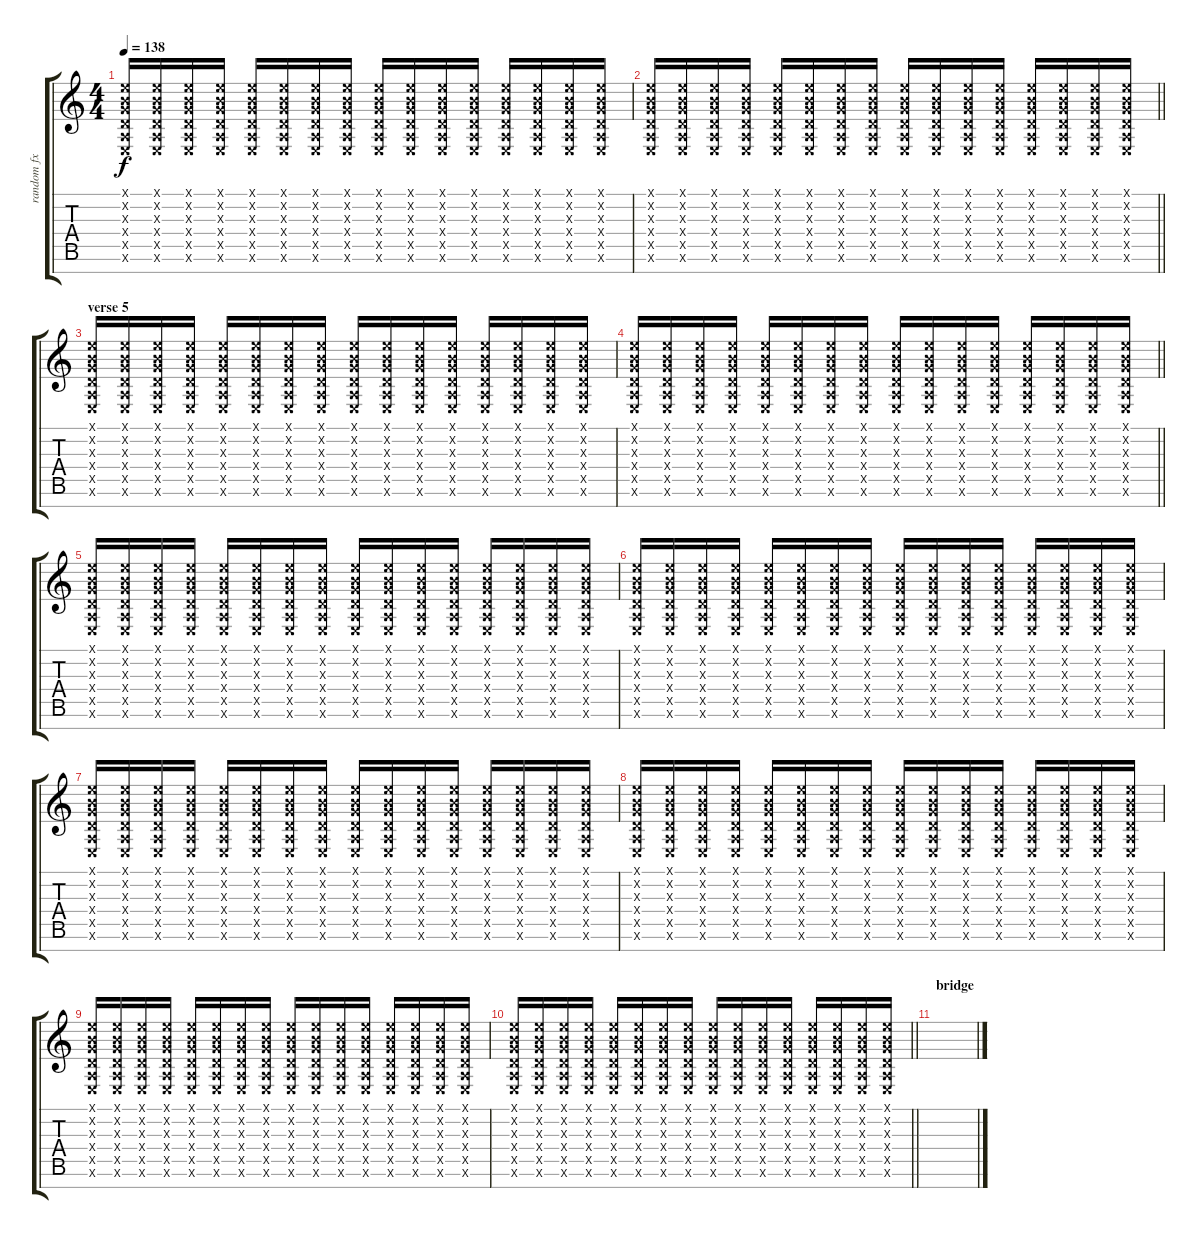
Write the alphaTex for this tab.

\track ("random fx" "random fx") {instrument acousticguitarsteel}
\staff {score tabs}
\tuning (E4 B3 G3 D3 A2 E2 B1) {hide}
\ts (4 4)
\tempo 138
\clef g2
\ks c
(0.1{x} 0.2{x} 0.3{x} 0.4{x} 0.5{x} 0.6{x}).16{dy f} (0.1{x} 0.2{x} 0.3{x} 0.4{x} 0.5{x} 0.6{x}).16 (0.1{x} 0.2{x} 0.3{x} 0.4{x} 0.5{x} 0.6{x}).16 (0.1{x} 0.2{x} 0.3{x} 0.4{x} 0.5{x} 0.6{x}).16 (0.1{x} 0.2{x} 0.3{x} 0.4{x} 0.5{x} 0.6{x}).16 (0.1{x} 0.2{x} 0.3{x} 0.4{x} 0.5{x} 0.6{x}).16 (0.1{x} 0.2{x} 0.3{x} 0.4{x} 0.5{x} 0.6{x}).16 (0.1{x} 0.2{x} 0.3{x} 0.4{x} 0.5{x} 0.6{x}).16 (0.1{x} 0.2{x} 0.3{x} 0.4{x} 0.5{x} 0.6{x}).16 (0.1{x} 0.2{x} 0.3{x} 0.4{x} 0.5{x} 0.6{x}).16 (0.1{x} 0.2{x} 0.3{x} 0.4{x} 0.5{x} 0.6{x}).16 (0.1{x} 0.2{x} 0.3{x} 0.4{x} 0.5{x} 0.6{x}).16 (0.1{x} 0.2{x} 0.3{x} 0.4{x} 0.5{x} 0.6{x}).16 (0.1{x} 0.2{x} 0.3{x} 0.4{x} 0.5{x} 0.6{x}).16 (0.1{x} 0.2{x} 0.3{x} 0.4{x} 0.5{x} 0.6{x}).16 (0.1{x} 0.2{x} 0.3{x} 0.4{x} 0.5{x} 0.6{x}).16 |
\barLineRight lightlight
(0.1{x} 0.2{x} 0.3{x} 0.4{x} 0.5{x} 0.6{x}).16 (0.1{x} 0.2{x} 0.3{x} 0.4{x} 0.5{x} 0.6{x}).16 (0.1{x} 0.2{x} 0.3{x} 0.4{x} 0.5{x} 0.6{x}).16 (0.1{x} 0.2{x} 0.3{x} 0.4{x} 0.5{x} 0.6{x}).16 (0.1{x} 0.2{x} 0.3{x} 0.4{x} 0.5{x} 0.6{x}).16 (0.1{x} 0.2{x} 0.3{x} 0.4{x} 0.5{x} 0.6{x}).16 (0.1{x} 0.2{x} 0.3{x} 0.4{x} 0.5{x} 0.6{x}).16 (0.1{x} 0.2{x} 0.3{x} 0.4{x} 0.5{x} 0.6{x}).16 (0.1{x} 0.2{x} 0.3{x} 0.4{x} 0.5{x} 0.6{x}).16 (0.1{x} 0.2{x} 0.3{x} 0.4{x} 0.5{x} 0.6{x}).16 (0.1{x} 0.2{x} 0.3{x} 0.4{x} 0.5{x} 0.6{x}).16 (0.1{x} 0.2{x} 0.3{x} 0.4{x} 0.5{x} 0.6{x}).16 (0.1{x} 0.2{x} 0.3{x} 0.4{x} 0.5{x} 0.6{x}).16 (0.1{x} 0.2{x} 0.3{x} 0.4{x} 0.5{x} 0.6{x}).16 (0.1{x} 0.2{x} 0.3{x} 0.4{x} 0.5{x} 0.6{x}).16 (0.1{x} 0.2{x} 0.3{x} 0.4{x} 0.5{x} 0.6{x}).16 |
\section ("" "verse 5")
(0.1{x} 0.2{x} 0.3{x} 0.4{x} 0.5{x} 0.6{x}).16 (0.1{x} 0.2{x} 0.3{x} 0.4{x} 0.5{x} 0.6{x}).16 (0.1{x} 0.2{x} 0.3{x} 0.4{x} 0.5{x} 0.6{x}).16 (0.1{x} 0.2{x} 0.3{x} 0.4{x} 0.5{x} 0.6{x}).16 (0.1{x} 0.2{x} 0.3{x} 0.4{x} 0.5{x} 0.6{x}).16 (0.1{x} 0.2{x} 0.3{x} 0.4{x} 0.5{x} 0.6{x}).16 (0.1{x} 0.2{x} 0.3{x} 0.4{x} 0.5{x} 0.6{x}).16 (0.1{x} 0.2{x} 0.3{x} 0.4{x} 0.5{x} 0.6{x}).16 (0.1{x} 0.2{x} 0.3{x} 0.4{x} 0.5{x} 0.6{x}).16 (0.1{x} 0.2{x} 0.3{x} 0.4{x} 0.5{x} 0.6{x}).16 (0.1{x} 0.2{x} 0.3{x} 0.4{x} 0.5{x} 0.6{x}).16 (0.1{x} 0.2{x} 0.3{x} 0.4{x} 0.5{x} 0.6{x}).16 (0.1{x} 0.2{x} 0.3{x} 0.4{x} 0.5{x} 0.6{x}).16 (0.1{x} 0.2{x} 0.3{x} 0.4{x} 0.5{x} 0.6{x}).16 (0.1{x} 0.2{x} 0.3{x} 0.4{x} 0.5{x} 0.6{x}).16 (0.1{x} 0.2{x} 0.3{x} 0.4{x} 0.5{x} 0.6{x}).16 |
\barLineRight lightlight
(0.1{x} 0.2{x} 0.3{x} 0.4{x} 0.5{x} 0.6{x}).16 (0.1{x} 0.2{x} 0.3{x} 0.4{x} 0.5{x} 0.6{x}).16 (0.1{x} 0.2{x} 0.3{x} 0.4{x} 0.5{x} 0.6{x}).16 (0.1{x} 0.2{x} 0.3{x} 0.4{x} 0.5{x} 0.6{x}).16 (0.1{x} 0.2{x} 0.3{x} 0.4{x} 0.5{x} 0.6{x}).16 (0.1{x} 0.2{x} 0.3{x} 0.4{x} 0.5{x} 0.6{x}).16 (0.1{x} 0.2{x} 0.3{x} 0.4{x} 0.5{x} 0.6{x}).16 (0.1{x} 0.2{x} 0.3{x} 0.4{x} 0.5{x} 0.6{x}).16 (0.1{x} 0.2{x} 0.3{x} 0.4{x} 0.5{x} 0.6{x}).16 (0.1{x} 0.2{x} 0.3{x} 0.4{x} 0.5{x} 0.6{x}).16 (0.1{x} 0.2{x} 0.3{x} 0.4{x} 0.5{x} 0.6{x}).16 (0.1{x} 0.2{x} 0.3{x} 0.4{x} 0.5{x} 0.6{x}).16 (0.1{x} 0.2{x} 0.3{x} 0.4{x} 0.5{x} 0.6{x}).16 (0.1{x} 0.2{x} 0.3{x} 0.4{x} 0.5{x} 0.6{x}).16 (0.1{x} 0.2{x} 0.3{x} 0.4{x} 0.5{x} 0.6{x}).16 (0.1{x} 0.2{x} 0.3{x} 0.4{x} 0.5{x} 0.6{x}).16 |
(0.1{x} 0.2{x} 0.3{x} 0.4{x} 0.5{x} 0.6{x}).16 (0.1{x} 0.2{x} 0.3{x} 0.4{x} 0.5{x} 0.6{x}).16 (0.1{x} 0.2{x} 0.3{x} 0.4{x} 0.5{x} 0.6{x}).16 (0.1{x} 0.2{x} 0.3{x} 0.4{x} 0.5{x} 0.6{x}).16 (0.1{x} 0.2{x} 0.3{x} 0.4{x} 0.5{x} 0.6{x}).16 (0.1{x} 0.2{x} 0.3{x} 0.4{x} 0.5{x} 0.6{x}).16 (0.1{x} 0.2{x} 0.3{x} 0.4{x} 0.5{x} 0.6{x}).16 (0.1{x} 0.2{x} 0.3{x} 0.4{x} 0.5{x} 0.6{x}).16 (0.1{x} 0.2{x} 0.3{x} 0.4{x} 0.5{x} 0.6{x}).16 (0.1{x} 0.2{x} 0.3{x} 0.4{x} 0.5{x} 0.6{x}).16 (0.1{x} 0.2{x} 0.3{x} 0.4{x} 0.5{x} 0.6{x}).16 (0.1{x} 0.2{x} 0.3{x} 0.4{x} 0.5{x} 0.6{x}).16 (0.1{x} 0.2{x} 0.3{x} 0.4{x} 0.5{x} 0.6{x}).16 (0.1{x} 0.2{x} 0.3{x} 0.4{x} 0.5{x} 0.6{x}).16 (0.1{x} 0.2{x} 0.3{x} 0.4{x} 0.5{x} 0.6{x}).16 (0.1{x} 0.2{x} 0.3{x} 0.4{x} 0.5{x} 0.6{x}).16 |
(0.1{x} 0.2{x} 0.3{x} 0.4{x} 0.5{x} 0.6{x}).16 (0.1{x} 0.2{x} 0.3{x} 0.4{x} 0.5{x} 0.6{x}).16 (0.1{x} 0.2{x} 0.3{x} 0.4{x} 0.5{x} 0.6{x}).16 (0.1{x} 0.2{x} 0.3{x} 0.4{x} 0.5{x} 0.6{x}).16 (0.1{x} 0.2{x} 0.3{x} 0.4{x} 0.5{x} 0.6{x}).16 (0.1{x} 0.2{x} 0.3{x} 0.4{x} 0.5{x} 0.6{x}).16 (0.1{x} 0.2{x} 0.3{x} 0.4{x} 0.5{x} 0.6{x}).16 (0.1{x} 0.2{x} 0.3{x} 0.4{x} 0.5{x} 0.6{x}).16 (0.1{x} 0.2{x} 0.3{x} 0.4{x} 0.5{x} 0.6{x}).16 (0.1{x} 0.2{x} 0.3{x} 0.4{x} 0.5{x} 0.6{x}).16 (0.1{x} 0.2{x} 0.3{x} 0.4{x} 0.5{x} 0.6{x}).16 (0.1{x} 0.2{x} 0.3{x} 0.4{x} 0.5{x} 0.6{x}).16 (0.1{x} 0.2{x} 0.3{x} 0.4{x} 0.5{x} 0.6{x}).16 (0.1{x} 0.2{x} 0.3{x} 0.4{x} 0.5{x} 0.6{x}).16 (0.1{x} 0.2{x} 0.3{x} 0.4{x} 0.5{x} 0.6{x}).16 (0.1{x} 0.2{x} 0.3{x} 0.4{x} 0.5{x} 0.6{x}).16 |
(0.1{x} 0.2{x} 0.3{x} 0.4{x} 0.5{x} 0.6{x}).16 (0.1{x} 0.2{x} 0.3{x} 0.4{x} 0.5{x} 0.6{x}).16 (0.1{x} 0.2{x} 0.3{x} 0.4{x} 0.5{x} 0.6{x}).16 (0.1{x} 0.2{x} 0.3{x} 0.4{x} 0.5{x} 0.6{x}).16 (0.1{x} 0.2{x} 0.3{x} 0.4{x} 0.5{x} 0.6{x}).16 (0.1{x} 0.2{x} 0.3{x} 0.4{x} 0.5{x} 0.6{x}).16 (0.1{x} 0.2{x} 0.3{x} 0.4{x} 0.5{x} 0.6{x}).16 (0.1{x} 0.2{x} 0.3{x} 0.4{x} 0.5{x} 0.6{x}).16 (0.1{x} 0.2{x} 0.3{x} 0.4{x} 0.5{x} 0.6{x}).16 (0.1{x} 0.2{x} 0.3{x} 0.4{x} 0.5{x} 0.6{x}).16 (0.1{x} 0.2{x} 0.3{x} 0.4{x} 0.5{x} 0.6{x}).16 (0.1{x} 0.2{x} 0.3{x} 0.4{x} 0.5{x} 0.6{x}).16 (0.1{x} 0.2{x} 0.3{x} 0.4{x} 0.5{x} 0.6{x}).16 (0.1{x} 0.2{x} 0.3{x} 0.4{x} 0.5{x} 0.6{x}).16 (0.1{x} 0.2{x} 0.3{x} 0.4{x} 0.5{x} 0.6{x}).16 (0.1{x} 0.2{x} 0.3{x} 0.4{x} 0.5{x} 0.6{x}).16 |
(0.1{x} 0.2{x} 0.3{x} 0.4{x} 0.5{x} 0.6{x}).16 (0.1{x} 0.2{x} 0.3{x} 0.4{x} 0.5{x} 0.6{x}).16 (0.1{x} 0.2{x} 0.3{x} 0.4{x} 0.5{x} 0.6{x}).16 (0.1{x} 0.2{x} 0.3{x} 0.4{x} 0.5{x} 0.6{x}).16 (0.1{x} 0.2{x} 0.3{x} 0.4{x} 0.5{x} 0.6{x}).16 (0.1{x} 0.2{x} 0.3{x} 0.4{x} 0.5{x} 0.6{x}).16 (0.1{x} 0.2{x} 0.3{x} 0.4{x} 0.5{x} 0.6{x}).16 (0.1{x} 0.2{x} 0.3{x} 0.4{x} 0.5{x} 0.6{x}).16 (0.1{x} 0.2{x} 0.3{x} 0.4{x} 0.5{x} 0.6{x}).16 (0.1{x} 0.2{x} 0.3{x} 0.4{x} 0.5{x} 0.6{x}).16 (0.1{x} 0.2{x} 0.3{x} 0.4{x} 0.5{x} 0.6{x}).16 (0.1{x} 0.2{x} 0.3{x} 0.4{x} 0.5{x} 0.6{x}).16 (0.1{x} 0.2{x} 0.3{x} 0.4{x} 0.5{x} 0.6{x}).16 (0.1{x} 0.2{x} 0.3{x} 0.4{x} 0.5{x} 0.6{x}).16 (0.1{x} 0.2{x} 0.3{x} 0.4{x} 0.5{x} 0.6{x}).16 (0.1{x} 0.2{x} 0.3{x} 0.4{x} 0.5{x} 0.6{x}).16 |
(0.1{x} 0.2{x} 0.3{x} 0.4{x} 0.5{x} 0.6{x}).16 (0.1{x} 0.2{x} 0.3{x} 0.4{x} 0.5{x} 0.6{x}).16 (0.1{x} 0.2{x} 0.3{x} 0.4{x} 0.5{x} 0.6{x}).16 (0.1{x} 0.2{x} 0.3{x} 0.4{x} 0.5{x} 0.6{x}).16 (0.1{x} 0.2{x} 0.3{x} 0.4{x} 0.5{x} 0.6{x}).16 (0.1{x} 0.2{x} 0.3{x} 0.4{x} 0.5{x} 0.6{x}).16 (0.1{x} 0.2{x} 0.3{x} 0.4{x} 0.5{x} 0.6{x}).16 (0.1{x} 0.2{x} 0.3{x} 0.4{x} 0.5{x} 0.6{x}).16 (0.1{x} 0.2{x} 0.3{x} 0.4{x} 0.5{x} 0.6{x}).16 (0.1{x} 0.2{x} 0.3{x} 0.4{x} 0.5{x} 0.6{x}).16 (0.1{x} 0.2{x} 0.3{x} 0.4{x} 0.5{x} 0.6{x}).16 (0.1{x} 0.2{x} 0.3{x} 0.4{x} 0.5{x} 0.6{x}).16 (0.1{x} 0.2{x} 0.3{x} 0.4{x} 0.5{x} 0.6{x}).16 (0.1{x} 0.2{x} 0.3{x} 0.4{x} 0.5{x} 0.6{x}).16 (0.1{x} 0.2{x} 0.3{x} 0.4{x} 0.5{x} 0.6{x}).16 (0.1{x} 0.2{x} 0.3{x} 0.4{x} 0.5{x} 0.6{x}).16 |
\barLineRight lightlight
(0.1{x} 0.2{x} 0.3{x} 0.4{x} 0.5{x} 0.6{x}).16 (0.1{x} 0.2{x} 0.3{x} 0.4{x} 0.5{x} 0.6{x}).16 (0.1{x} 0.2{x} 0.3{x} 0.4{x} 0.5{x} 0.6{x}).16 (0.1{x} 0.2{x} 0.3{x} 0.4{x} 0.5{x} 0.6{x}).16 (0.1{x} 0.2{x} 0.3{x} 0.4{x} 0.5{x} 0.6{x}).16 (0.1{x} 0.2{x} 0.3{x} 0.4{x} 0.5{x} 0.6{x}).16 (0.1{x} 0.2{x} 0.3{x} 0.4{x} 0.5{x} 0.6{x}).16 (0.1{x} 0.2{x} 0.3{x} 0.4{x} 0.5{x} 0.6{x}).16 (0.1{x} 0.2{x} 0.3{x} 0.4{x} 0.5{x} 0.6{x}).16 (0.1{x} 0.2{x} 0.3{x} 0.4{x} 0.5{x} 0.6{x}).16 (0.1{x} 0.2{x} 0.3{x} 0.4{x} 0.5{x} 0.6{x}).16 (0.1{x} 0.2{x} 0.3{x} 0.4{x} 0.5{x} 0.6{x}).16 (0.1{x} 0.2{x} 0.3{x} 0.4{x} 0.5{x} 0.6{x}).16 (0.1{x} 0.2{x} 0.3{x} 0.4{x} 0.5{x} 0.6{x}).16 (0.1{x} 0.2{x} 0.3{x} 0.4{x} 0.5{x} 0.6{x}).16 (0.1{x} 0.2{x} 0.3{x} 0.4{x} 0.5{x} 0.6{x}).16 |
\section ("" "bridge")
